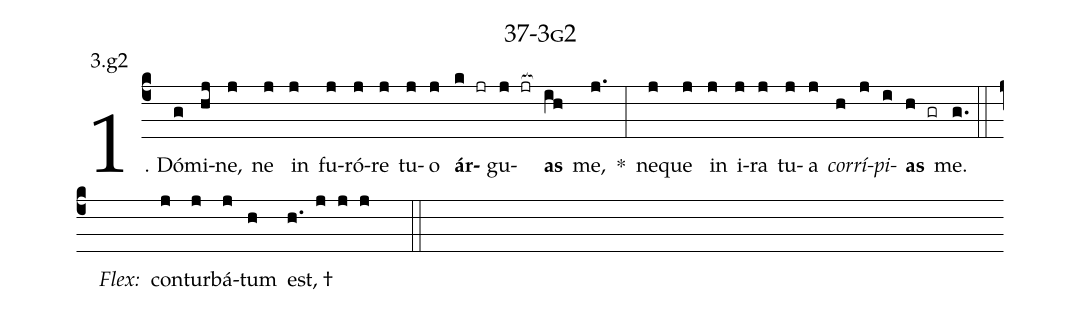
name: 37-3g2;
annotation: 3.g2;
%%
(c4)1. Dó(g)mi(hj)ne,(j) ne(j) in(j) fu(j)ró(j)re(j) tu(j)o(j) <b>ár</b>(k jr)gu(j jr[ocb:1{])<b>as</b>(ih[ocb:0}]) me,(j.) *(:) ne(j)que(j) in(j) i(j)ra(j) tu(j)a(j) <i>cor</i>(h)<i>rí</i>(j)<i>pi</i>(i)<b>as</b>(h gr) me.(g.) (::)
<i>Flex:</i>()  con(j)tur(j)bá(j)tum(h) est, †(h. j j j  ::)
